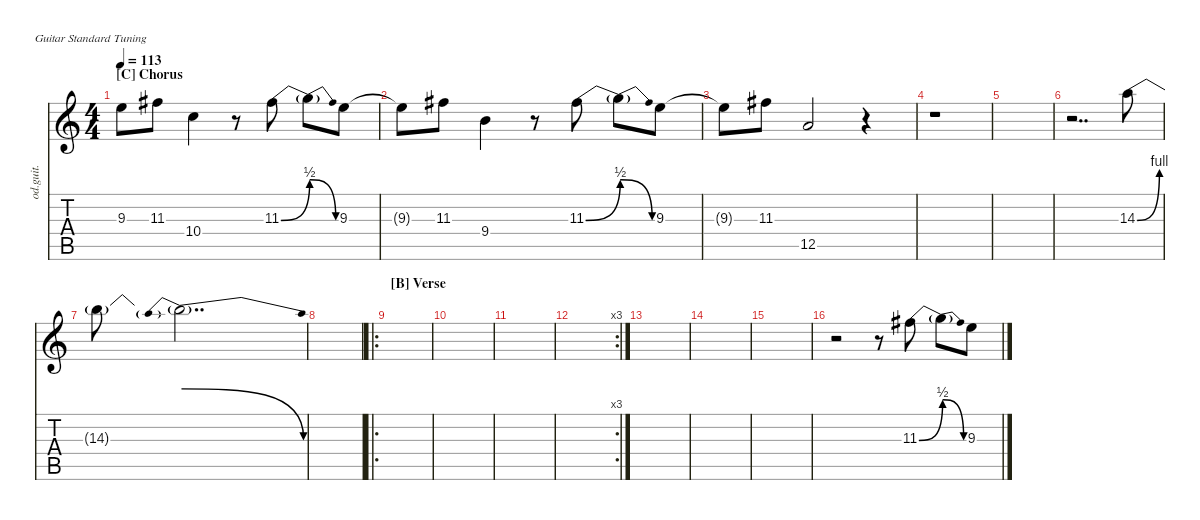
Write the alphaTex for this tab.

\defaultSystemsLayout 4
\hideDynamics
\bracketExtendMode nobrackets
\otherSystemsTrackNameOrientation horizontal
\track ("Overdriven Guitar" "od.guit.") {instrument overdrivenguitar}
\staff {score tabs}
\tuning (E4 B3 G3 D3 A2 E2)
\ts (4 4)
\section ("C" "Chorus")
\tempo 113
\clef g2
\ks c
9.3{t}.8{dy mf} 11.3.8 10.4.4 r.8 11.3{be (bend 0 0 16.2 2)}.8 11.3{be (release 0 2 5.3999999999999995 0) t}.8 9.3.8 |
9.3{t}.8 11.3.8 9.4.4 r.8 11.3{be (bend 0 0 16.2 2)}.8 11.3{be (release 0 2 5.3999999999999995 0) t}.8 9.3.8 |
9.3{t}.8 11.3.8 12.5.2 r.4 |
r.1 |
|
r.2{dd} 14.3{be (bend 0 0 15 4)}.8 |
14.3{t}.8 14.3{be (prebendrelease 0 4 2.4 0) t}.2{dd} |
|
\ro
\section ("B" "Verse")
|
|
|
\rc 3
|
|
|
|
r.2 r.8 11.3{be (bend 0 0 16.2 2)}.8 11.3{be (release 0 2 5.3999999999999995 0) t}.8 9.3.8
